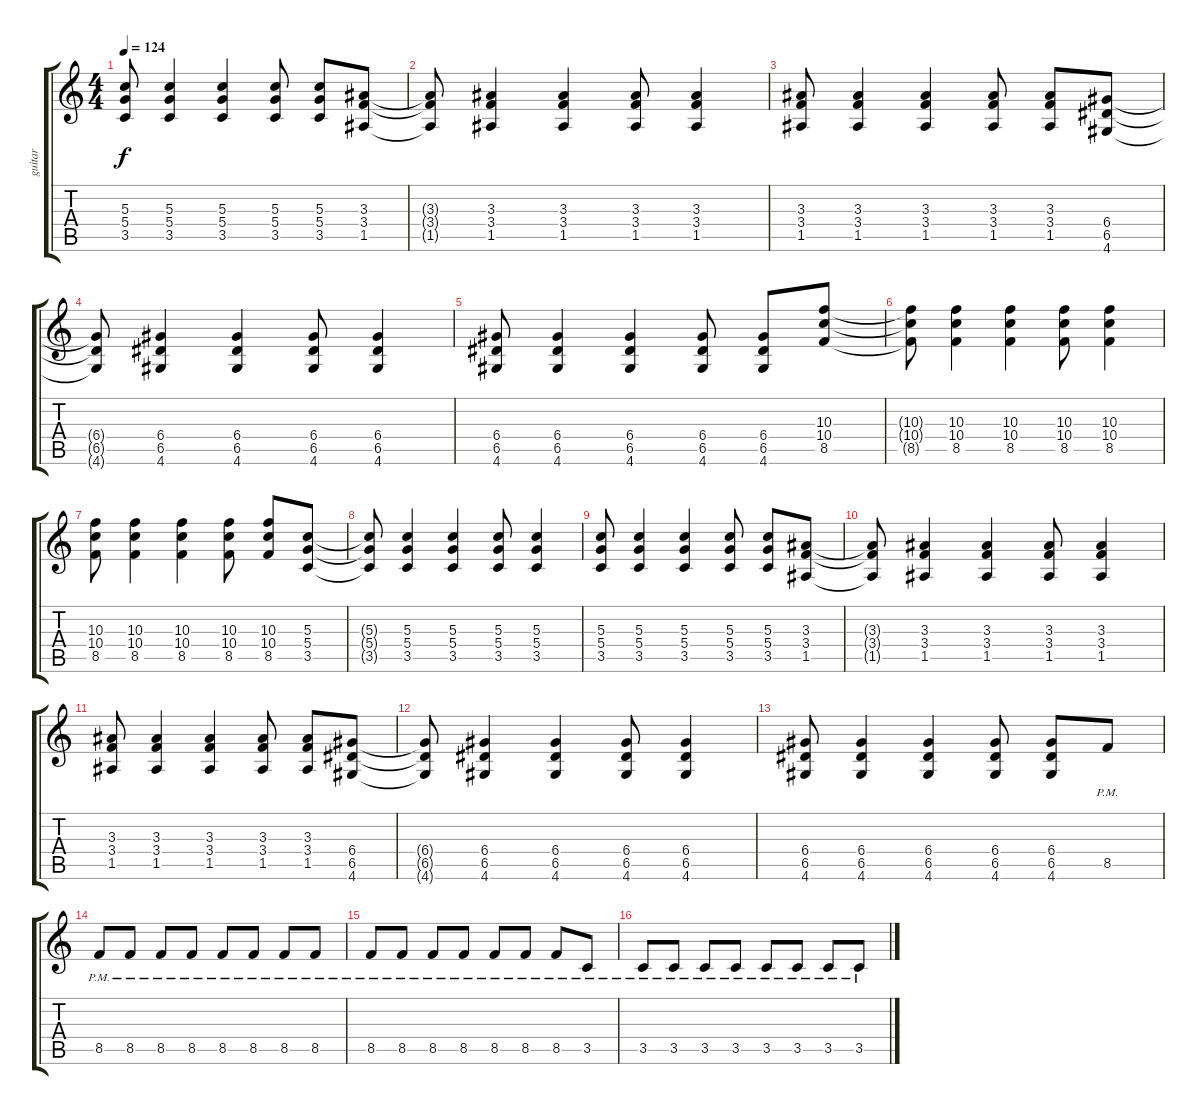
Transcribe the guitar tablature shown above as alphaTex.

\track ("guitar" "guitar") {instrument distortionguitar}
\staff {score tabs}
\tuning (E4 B3 G3 D3 A2 E2) {hide}
\ts (4 4)
\tempo 124
\clef g2
\ks c
(5.3 5.4 3.5).8{dy f} (5.3 5.4 3.5).4 (5.3 5.4 3.5).4 (5.3 5.4 3.5).8 (5.3 5.4 3.5).8 (3.3 3.4 1.5).8 |
(3.3{t} 3.4{t} 1.5{t}).8 (3.3 3.4 1.5).4 (3.3 3.4 1.5).4 (3.3 3.4 1.5).8 (3.3 3.4 1.5).4 |
(3.3 3.4 1.5).8 (3.3 3.4 1.5).4 (3.3 3.4 1.5).4 (3.3 3.4 1.5).8 (3.3 3.4 1.5).8 (6.4 6.5 4.6).8 |
(6.4{t} 6.5{t} 4.6{t}).8 (6.4 6.5 4.6).4 (6.4 6.5 4.6).4 (6.4 6.5 4.6).8 (6.4 6.5 4.6).4 |
(6.4 6.5 4.6).8 (6.4 6.5 4.6).4 (6.4 6.5 4.6).4 (6.4 6.5 4.6).8 (6.4 6.5 4.6).8 (10.3 10.4 8.5).8 |
(10.3{t} 10.4{t} 8.5{t}).8 (10.3 10.4 8.5).4 (10.3 10.4 8.5).4 (10.3 10.4 8.5).8 (10.3 10.4 8.5).4 |
(10.3 10.4 8.5).8 (10.3 10.4 8.5).4 (10.3 10.4 8.5).4 (10.3 10.4 8.5).8 (10.3 10.4 8.5).8 (5.3 5.4 3.5).8 |
(5.3{t} 5.4{t} 3.5{t}).8 (5.3 5.4 3.5).4 (5.3 5.4 3.5).4 (5.3 5.4 3.5).8 (5.3 5.4 3.5).4 |
(5.3 5.4 3.5).8 (5.3 5.4 3.5).4 (5.3 5.4 3.5).4 (5.3 5.4 3.5).8 (5.3 5.4 3.5).8 (3.3 3.4 1.5).8 |
(3.3{t} 3.4{t} 1.5{t}).8 (3.3 3.4 1.5).4 (3.3 3.4 1.5).4 (3.3 3.4 1.5).8 (3.3 3.4 1.5).4 |
(3.3 3.4 1.5).8 (3.3 3.4 1.5).4 (3.3 3.4 1.5).4 (3.3 3.4 1.5).8 (3.3 3.4 1.5).8 (6.4 6.5 4.6).8 |
(6.4{t} 6.5{t} 4.6{t}).8 (6.4 6.5 4.6).4 (6.4 6.5 4.6).4 (6.4 6.5 4.6).8 (6.4 6.5 4.6).4 |
(6.4 6.5 4.6).8 (6.4 6.5 4.6).4 (6.4 6.5 4.6).4 (6.4 6.5 4.6).8 (6.4 6.5 4.6).8 8.5{pm}.8 |
8.5{pm}.8 8.5{pm}.8 8.5{pm}.8 8.5{pm}.8 8.5{pm}.8 8.5{pm}.8 8.5{pm}.8 8.5{pm}.8 |
8.5{pm}.8 8.5{pm}.8 8.5{pm}.8 8.5{pm}.8 8.5{pm}.8 8.5{pm}.8 8.5{pm}.8 3.5{pm}.8 |
3.5{pm}.8 3.5{pm}.8 3.5{pm}.8 3.5{pm}.8 3.5{pm}.8 3.5{pm}.8 3.5{pm}.8 3.5{pm}.8
